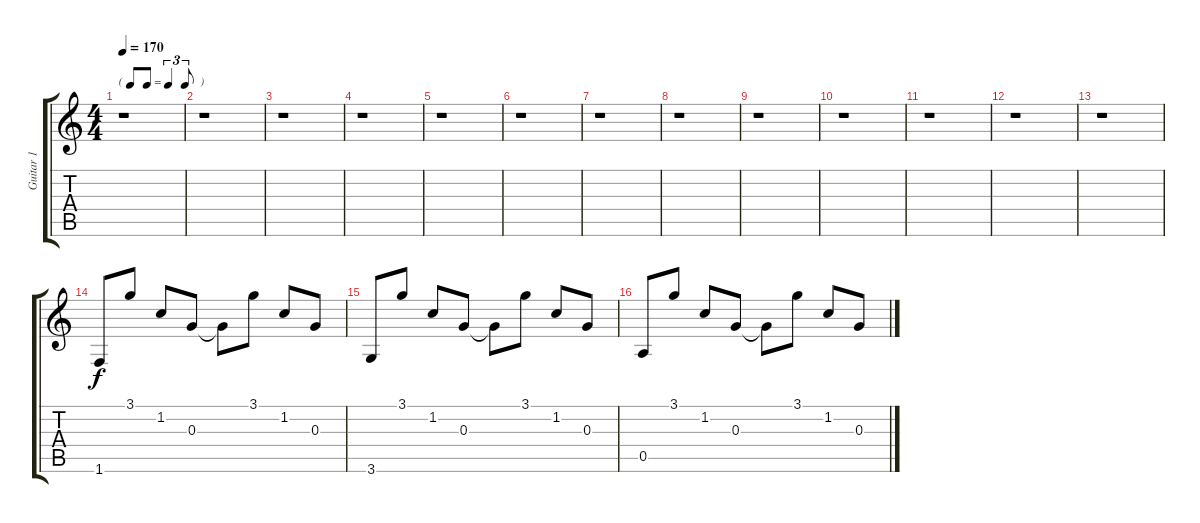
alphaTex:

\track ("Guitar 1" "Guitar 1") {instrument electricguitarclean}
\staff {score tabs}
\tuning (E4 B3 G3 D3 A2 E2) {hide}
\ts (4 4)
\tf triplet8th
\tempo 170
\clef g2
\ks c
r.1{dy f} |
r.1 |
r.1 |
r.1 |
r.1 |
r.1 |
r.1 |
r.1 |
r.1 |
r.1 |
r.1 |
r.1 |
r.1 |
1.6.8 3.1.8 1.2.8 0.3.8 0.3{t}.8 3.1.8 1.2.8 0.3.8 |
3.6.8 3.1.8 1.2.8 0.3.8 0.3{t}.8 3.1.8 1.2.8 0.3.8 |
0.5.8 3.1.8 1.2.8 0.3.8 0.3{t}.8 3.1.8 1.2.8 0.3.8
